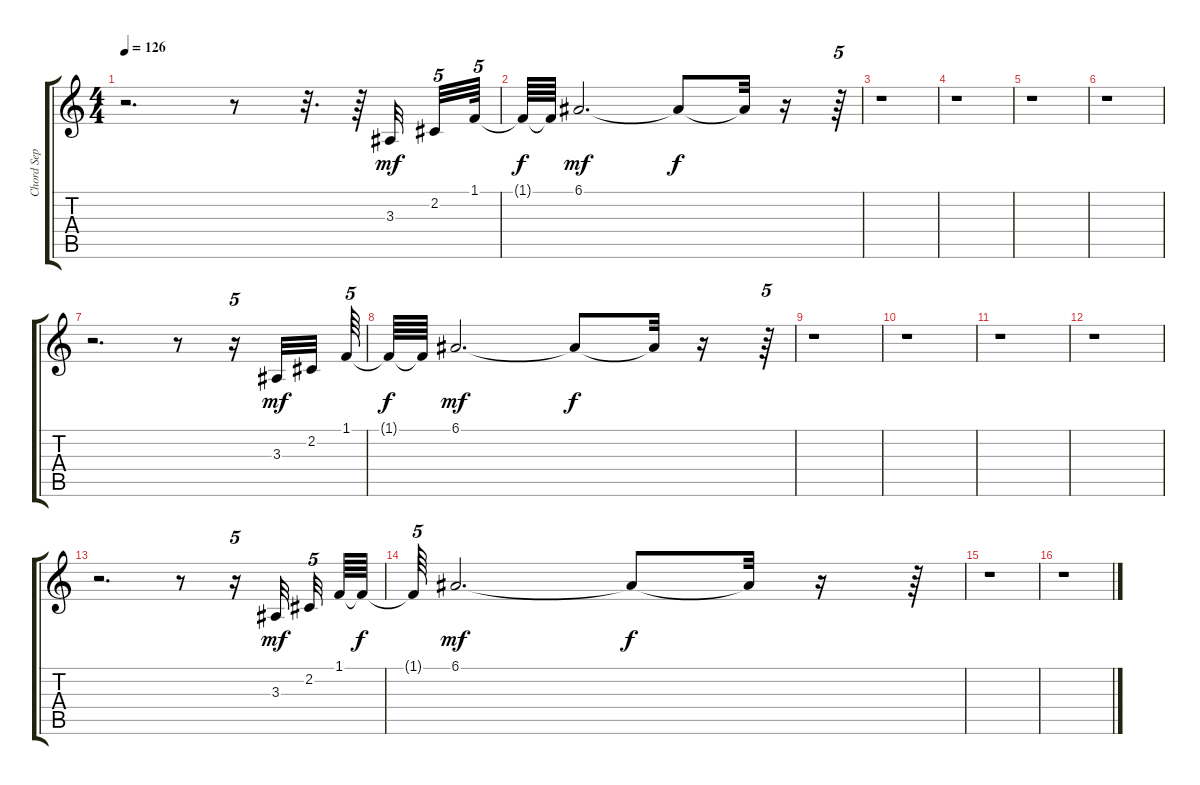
\track ("Chord Sep" "Chord Sep") {instrument honkytonkpiano}
\staff {score tabs}
\tuning (E4 B3 G3 D3 A2 E2) {hide}
\ts (4 4)
\tempo 126
\clef g2
\ks c
r.2{d dy f} r.8 r.32{d} r.64 3.3.32{dy mf} 2.2.32{tu (5 4)} 1.1.64{tu (5 4)} |
1.1{t}.64{dy f} 1.1{t}.64 6.1.2{d dy mf} 6.1{t}.8{dy f} 6.1{t}.32 r.16 r.64{tu (5 4)} |
r.1 |
r.1 |
r.1 |
r.1 |
r.2{d} r.8 r.16{tu (5 4)} 3.3.32{dy mf} 2.2.32 1.1.64{tu (5 4)} |
1.1{t}.64{dy f} 1.1{t}.64 6.1.2{d dy mf} 6.1{t}.8{dy f} 6.1{t}.32 r.16 r.64{tu (5 4)} |
r.1 |
r.1 |
r.1 |
r.1 |
r.2{d} r.8 r.16{tu (5 4)} 3.3.32{dy mf} 2.2.32{tu (5 4)} 1.1.64 1.1{t}.64{dy f} |
1.1{t}.64{tu (5 4)} 6.1.2{d dy mf} 6.1{t}.8{dy f} 6.1{t}.32 r.16 r.64 |
r.1 |
r.1
